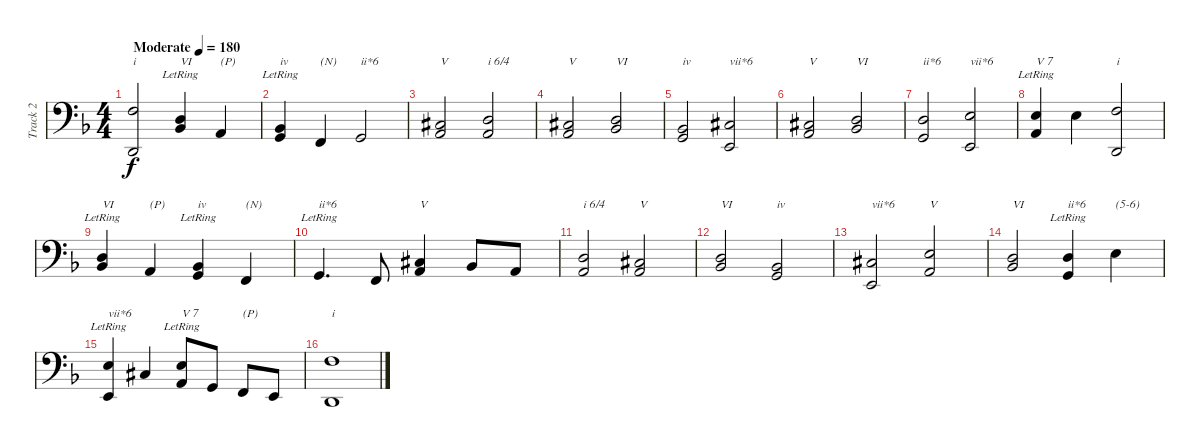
\track ("Track 2" "Track 2") {instrument acousticgrandpiano}
\staff {score}
\tuning (G2 D2 A1 E1 B0) {hide}
\ts (4 4)
\tempo (180 "Moderate")
\clef f4
\ks f
(10.1 0.2).2{txt "i" dy f instrument acousticgrandpiano} (12.2{lr} 13.3).4{txt "VI"} 2.1.4{txt "(P)"} |
(0.1{lr} 8.2).4{txt "iv"} 3.2.4{txt "(N)"} 0.1.2{txt "ii*6"} |
(2.1 11.2{acc #}).2{txt "V"} (2.1 12.2).2{txt "i 6/4"} |
(2.1 11.2{acc #}).2{txt "V"} (3.1 12.2).2{txt "VI"} |
(0.1 8.2).2{txt "iv"} (6.1{acc #} 2.2).2{txt "vii*6"} |
(2.1 11.2{acc #}).2{txt "V"} (3.1 12.2).2{txt "VI"} |
(0.1 12.2).2{txt "ii*6"} (9.1 2.2).2{txt "vii*6"} |
(9.1 7.2{lr}).4{txt "V 7"} 9.1.4 (10.1 0.2).2{txt "i"} |
(3.1 12.2{lr}).4{txt "VI"} 2.1.4{txt "(P)"} (3.1{lr} 5.2).4{txt "iv"} 3.2.4{txt "(N)"} |
0.1{lr}.4{d txt "ii*6"} 3.2.8 (2.1 11.2{acc #}).4{txt "V"} 3.1.8 2.1.8 |
(2.1 12.2).2{txt "i 6/4"} (2.1 11.2{acc #}).2{txt "V"} |
(3.1 12.2).2{txt "VI"} (0.1 8.2).2{txt "iv"} |
(6.1{acc #} 2.2).2{txt "vii*6"} (2.1 14.2).2{txt "V"} |
(3.1 12.2).2{txt "VI"} (7.1 5.2{lr}).4{txt "ii*6"} 9.1.4{txt "(5-6)"} |
(9.1 2.2{lr}).4{txt "vii*6"} 6.1{acc #}.4 (2.1 14.2{lr}).8{txt "V 7"} 0.1.8 8.3.8{txt "(P)"} 7.3.8 |
(10.1 0.2).1{txt "i"}
